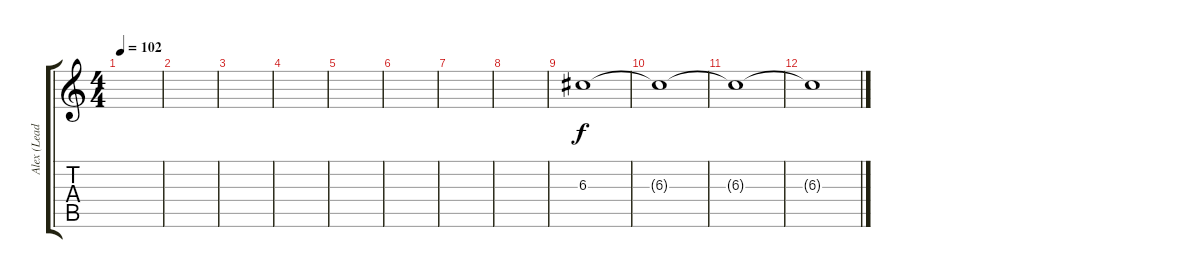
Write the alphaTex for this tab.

\track ("Alex (Lead)" "Alex (Lead") {instrument overdrivenguitar}
\staff {score tabs}
\tuning (E4 B3 G3 D3 A2 D2) {hide}
\ts (4 4)
\tempo 102
\clef g2
\ks c
|
|
|
|
|
|
|
|
6.3.1{volume 8} |
6.3{t}.1 |
6.3{t}.1 |
6.3{t}.1
